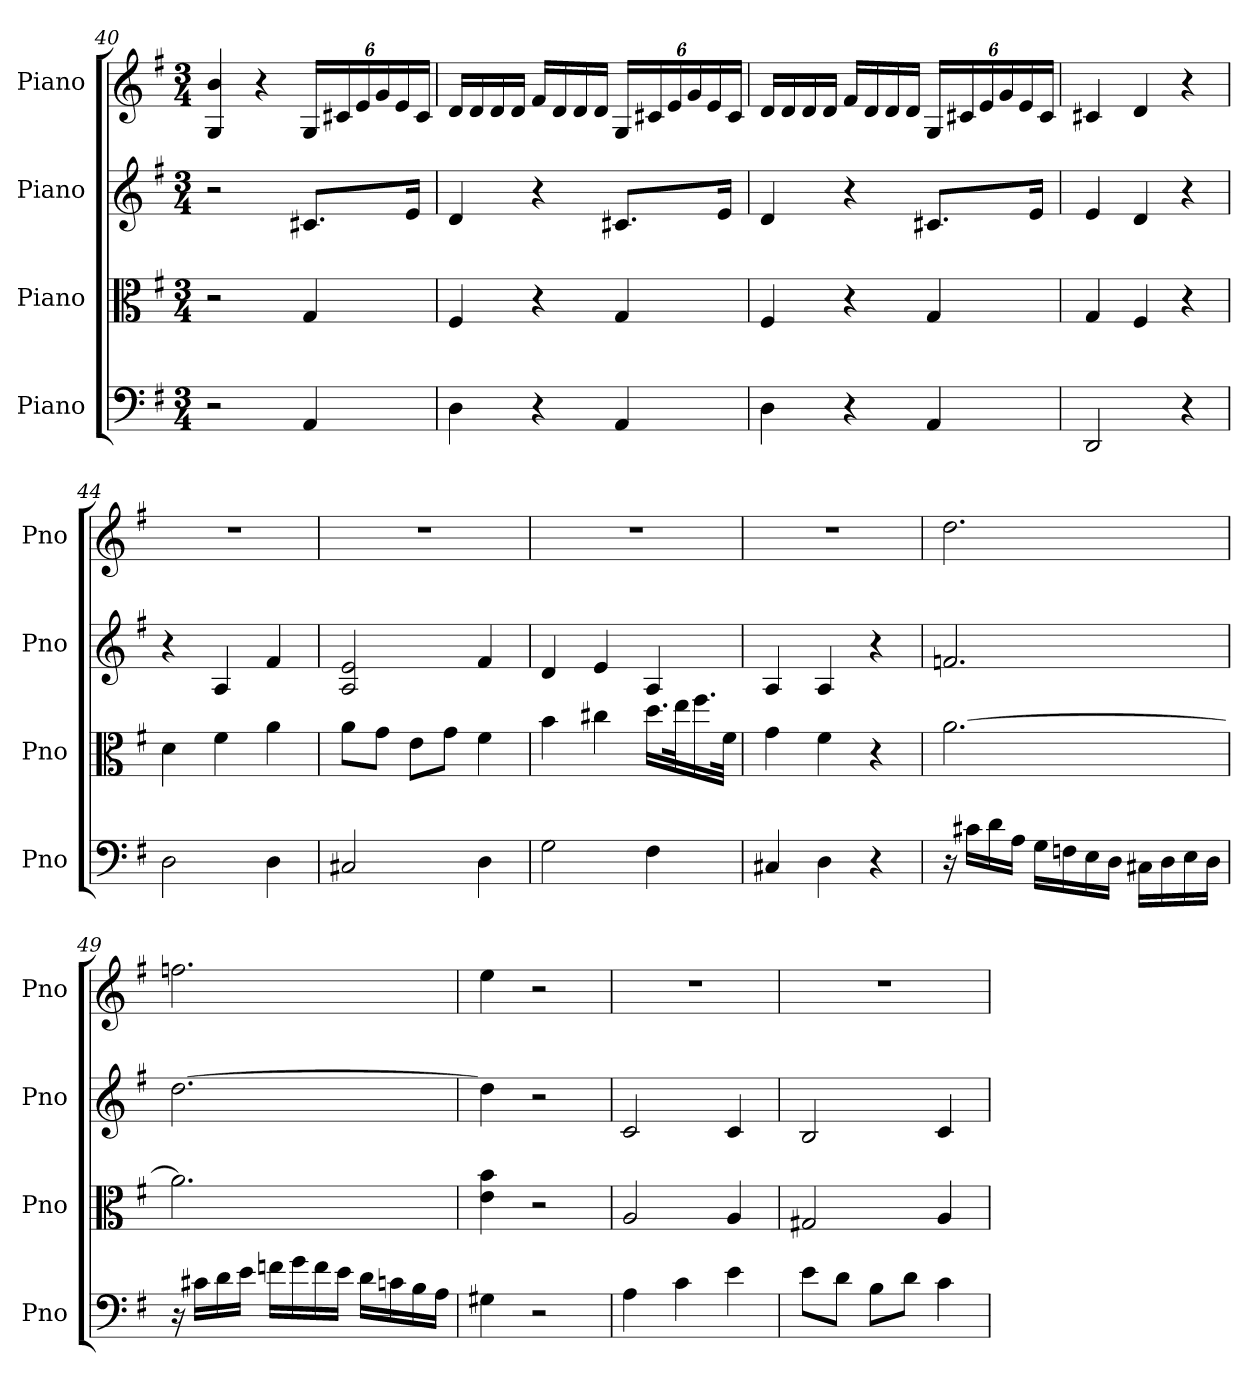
**kern	**kern	**kern	**kern
*part4	*part3	*part2	*part1
*staff4	*staff3	*staff2	*staff1
*I"Piano	*I"Piano	*I"Piano	*I"Piano
*I'Pno	*I'Pno	*I'Pno	*I'Pno
*clefF4	*clefC3	*clefG2	*clefG2
*k[f#]	*k[f#]	*k[f#]	*k[f#]
*M3/4	*M3/4	*M3/4	*M3/4
=40	=40	=40	=40
2r	2r	2r	4G/ 4b/
.	.	.	4r
*	*	*	*Xbrackettup
4AA/	4G/	8.c#X/L	24G/LL
.	.	.	24c#X/
.	.	.	24e/
.	.	.	24g/
.	.	.	24e/
.	.	16e/Jk	.
.	.	.	24c#/JJ
=41	=41	=41	=41
4D\	4F#/	4d/	16d/LL
.	.	.	16d/
.	.	.	16d/
.	.	.	16d/JJ
4r	4r	4r	16f#/LL
.	.	.	16d/
.	.	.	16d/
.	.	.	16d/JJ
4AA/	4G/	8.c#X/L	24G/LL
.	.	.	24c#X/
.	.	.	24e/
.	.	.	24g/
.	.	.	24e/
.	.	16e/Jk	.
.	.	.	24c#/JJ
=42	=42	=42	=42
4D\	4F#/	4d/	16d/LL
.	.	.	16d/
.	.	.	16d/
.	.	.	16d/JJ
4r	4r	4r	16f#/LL
.	.	.	16d/
.	.	.	16d/
.	.	.	16d/JJ
4AA/	4G/	8.c#X/L	24G/LL
.	.	.	24c#X/
.	.	.	24e/
.	.	.	24g/
.	.	.	24e/
.	.	16e/Jk	.
.	.	.	24c#/JJ
!!LO:PB:g=z
=43	=43	=43	=43
2DD/	4G/	4e/	4c#X/
.	4F#/	4d/	4d/
4r	4r	4r	4r
=44	=44	=44	=44
2D\	4d\	4r	2.r
.	4f#\	4A/	.
4D\	4a\	4f#/	.
=45	=45	=45	=45
2C#X/	8a\L	2A/ 2e/	2.r
.	8g\J	.	.
.	8e\L	.	.
.	8g\J	.	.
4D\	4f#\	4f#/	.
=46	=46	=46	=46
2G\	4b\	4d/	2.r
.	4cc#X\	4e/	.
4F#\	16.dd\LL	4A/	.
.	32ee\K	.	.
.	16.ff#\	.	.
.	32f#\JJk	.	.
=47	=47	=47	=47
4C#X/	4g\	4A/	2.r
4D\	4f#\	4A/	.
4r	4r	4r	.
=48	=48	=48	=48
16r	[2.a\	2.fn/	2.dd\
16c#X\LL	.	.	.
16d\	.	.	.
16A\JJ	.	.	.
16G\LL	.	.	.
16Fn\	.	.	.
16E\	.	.	.
16D\JJ	.	.	.
16C#X\LL	.	.	.
16D\	.	.	.
16E\	.	.	.
16D\JJ	.	.	.
!!LO:LB:g=z
=49	=49	=49	=49
16r	2.a\]	[2.dd\	2.ffn\
16c#X\LL	.	.	.
16d\	.	.	.
16e\JJ	.	.	.
16fn\LL	.	.	.
16g\	.	.	.
16f\	.	.	.
16e\JJ	.	.	.
16d\LL	.	.	.
16cn\	.	.	.
16B\	.	.	.
16A\JJ	.	.	.
=50	=50	=50	=50
4G#X\	4e\ 4b\	4dd\]	4ee\
2r	2r	2r	2r
=51	=51	=51	=51
4A\	2A/	2c/	2.r
4c\	.	.	.
4e\	4A/	4c/	.
=52	=52	=52	=52
8e\L	2G#X/	2B/	2.r
8d\J	.	.	.
8B\L	.	.	.
8d\J	.	.	.
4c\	4A/	4c/	.
=	=	=	=
*-	*-	*-	*-
